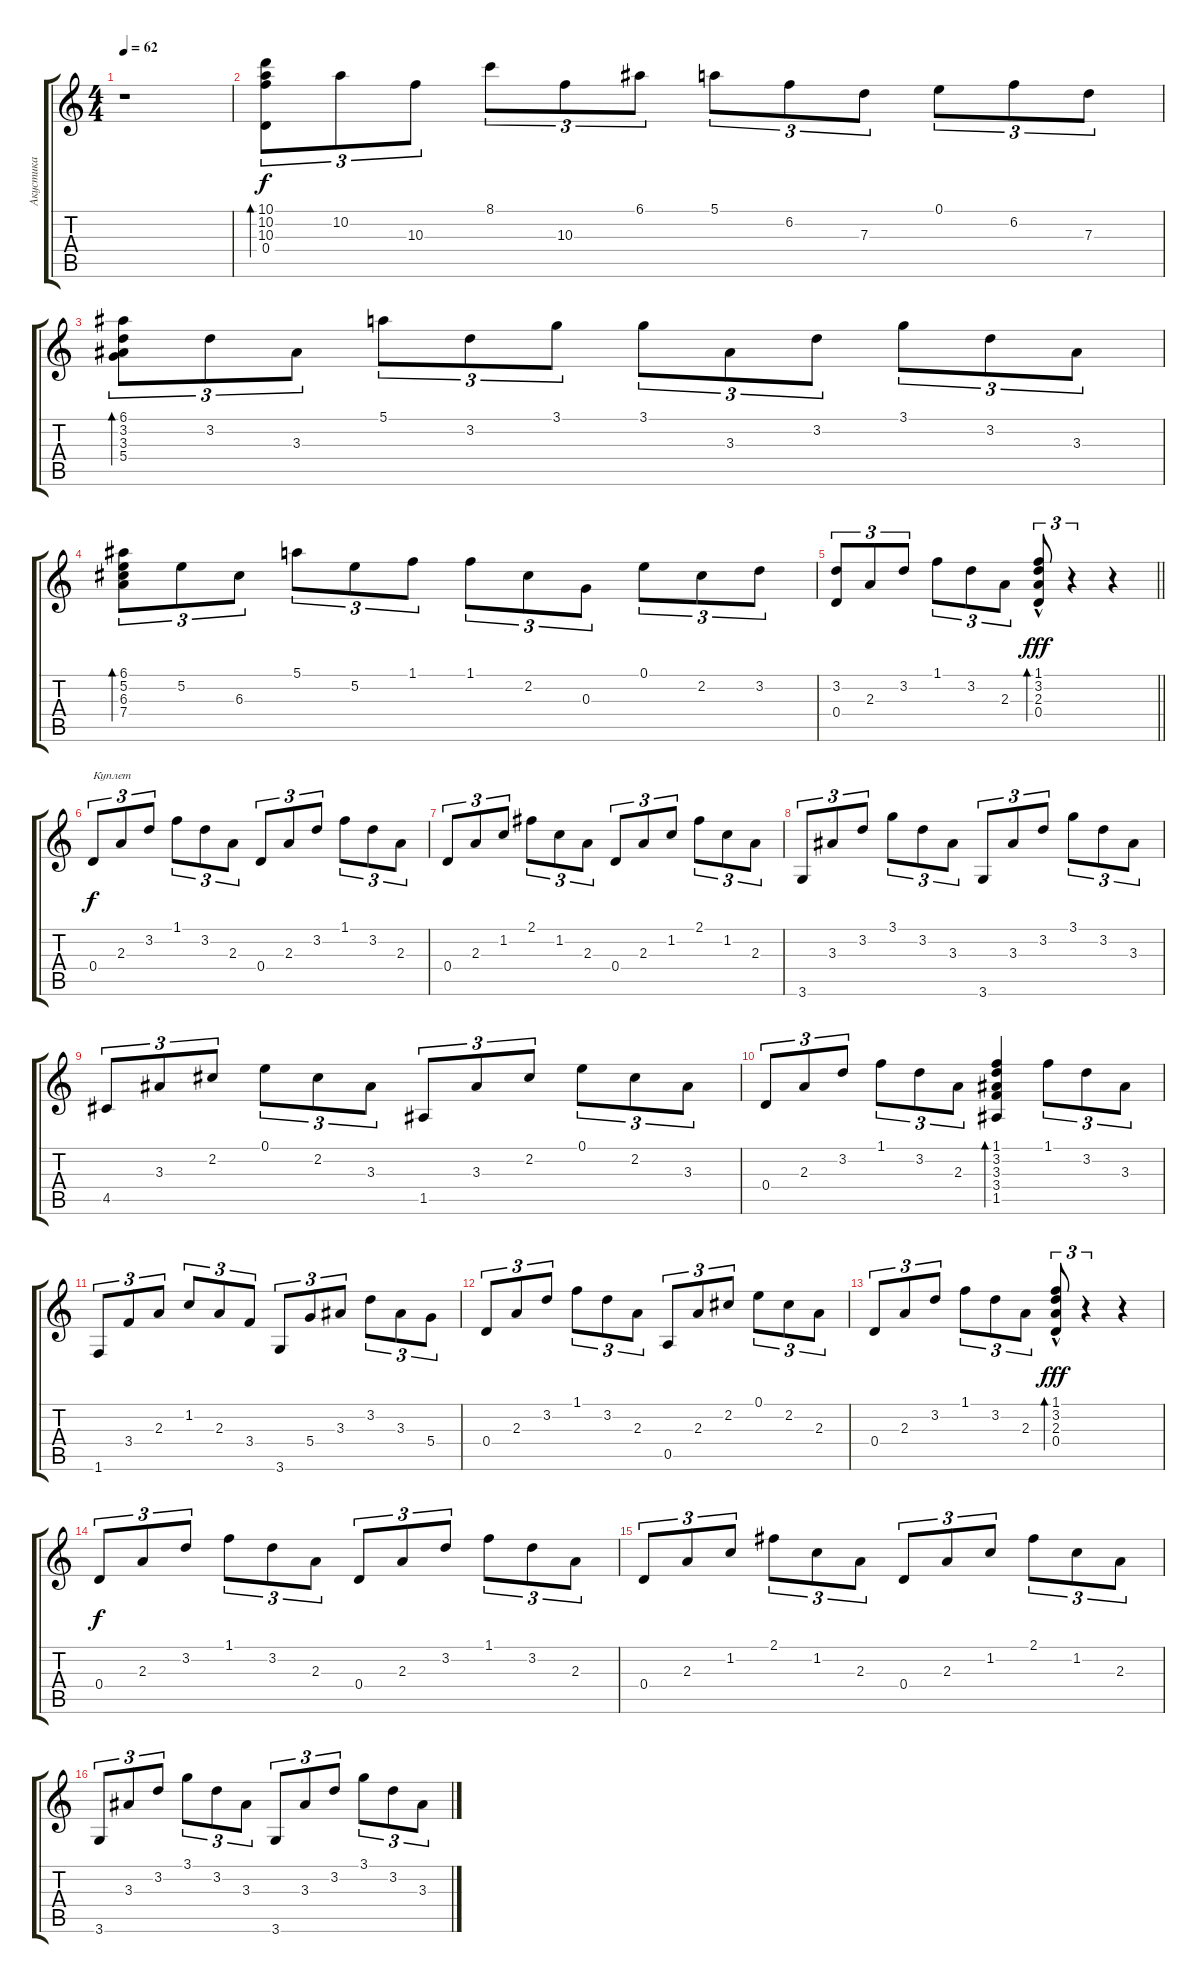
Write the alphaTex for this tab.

\track ("Акустика" "Акустика") {instrument acousticguitarsteel}
\staff {score tabs}
\tuning (E4 B3 G3 D3 A2 E2) {hide}
\ts (4 4)
\tempo 62
\clef g2
\ks c
r.1{dy f instrument acousticguitarsteel} |
(10.1 10.2 10.3 0.4).8{tu (3 2) bd 120} 10.2.8{tu (3 2)} 10.3.8{tu (3 2)} 8.1.8{tu (3 2)} 10.3.8{tu (3 2)} 6.1.8{tu (3 2)} 5.1.8{tu (3 2)} 6.2.8{tu (3 2)} 7.3.8{tu (3 2)} 0.1.8{tu (3 2)} 6.2.8{tu (3 2)} 7.3.8{tu (3 2)} |
(6.1 3.2 3.3 5.4).8{tu (3 2) bd 120} 3.2.8{tu (3 2)} 3.3.8{tu (3 2)} 5.1.8{tu (3 2)} 3.2.8{tu (3 2)} 3.1.8{tu (3 2)} 3.1.8{tu (3 2)} 3.3.8{tu (3 2)} 3.2.8{tu (3 2)} 3.1.8{tu (3 2)} 3.2.8{tu (3 2)} 3.3.8{tu (3 2)} |
(6.1 5.2 6.3 7.4).8{tu (3 2) bd 120} 5.2.8{tu (3 2)} 6.3.8{tu (3 2)} 5.1.8{tu (3 2)} 5.2.8{tu (3 2)} 1.1.8{tu (3 2)} 1.1.8{tu (3 2)} 2.2.8{tu (3 2)} 0.3.8{tu (3 2)} 0.1.8{tu (3 2)} 2.2.8{tu (3 2)} 3.2.8{tu (3 2)} |
\barLineRight lightlight
(3.2 0.4).8{tu (3 2)} 2.3.8{tu (3 2)} 3.2.8{tu (3 2)} 1.1.8{tu (3 2)} 3.2.8{tu (3 2)} 2.3.8{tu (3 2)} (1.1{hac} 3.2{hac} 2.3{hac} 0.4{hac}).8{tu (3 2) bd 240 dy fff} r.4{tu (3 2)} r.4 |
0.4.8{tu (3 2) txt "Куплет" dy f} 2.3.8{tu (3 2)} 3.2.8{tu (3 2)} 1.1.8{tu (3 2)} 3.2.8{tu (3 2)} 2.3.8{tu (3 2)} 0.4.8{tu (3 2)} 2.3.8{tu (3 2)} 3.2.8{tu (3 2)} 1.1.8{tu (3 2)} 3.2.8{tu (3 2)} 2.3.8{tu (3 2)} |
0.4.8{tu (3 2)} 2.3.8{tu (3 2)} 1.2.8{tu (3 2)} 2.1.8{tu (3 2)} 1.2.8{tu (3 2)} 2.3.8{tu (3 2)} 0.4.8{tu (3 2)} 2.3.8{tu (3 2)} 1.2.8{tu (3 2)} 2.1.8{tu (3 2)} 1.2.8{tu (3 2)} 2.3.8{tu (3 2)} |
3.6.8{tu (3 2)} 3.3.8{tu (3 2)} 3.2.8{tu (3 2)} 3.1.8{tu (3 2)} 3.2.8{tu (3 2)} 3.3.8{tu (3 2)} 3.6.8{tu (3 2)} 3.3.8{tu (3 2)} 3.2.8{tu (3 2)} 3.1.8{tu (3 2)} 3.2.8{tu (3 2)} 3.3.8{tu (3 2)} |
4.5.8{tu (3 2)} 3.3.8{tu (3 2)} 2.2.8{tu (3 2)} 0.1.8{tu (3 2)} 2.2.8{tu (3 2)} 3.3.8{tu (3 2)} 1.5.8{tu (3 2)} 3.3.8{tu (3 2)} 2.2.8{tu (3 2)} 0.1.8{tu (3 2)} 2.2.8{tu (3 2)} 3.3.8{tu (3 2)} |
0.4.8{tu (3 2)} 2.3.8{tu (3 2)} 3.2.8{tu (3 2)} 1.1.8{tu (3 2)} 3.2.8{tu (3 2)} 2.3.8{tu (3 2)} (1.1 3.2 3.3 3.4 1.5).4{bd 120} 1.1.8{tu (3 2)} 3.2.8{tu (3 2)} 3.3.8{tu (3 2)} |
1.6.8{tu (3 2)} 3.4.8{tu (3 2)} 2.3.8{tu (3 2)} 1.2.8{tu (3 2)} 2.3.8{tu (3 2)} 3.4.8{tu (3 2)} 3.6.8{tu (3 2)} 5.4.8{tu (3 2)} 3.3.8{tu (3 2)} 3.2.8{tu (3 2)} 3.3.8{tu (3 2)} 5.4.8{tu (3 2)} |
0.4.8{tu (3 2)} 2.3.8{tu (3 2)} 3.2.8{tu (3 2)} 1.1.8{tu (3 2)} 3.2.8{tu (3 2)} 2.3.8{tu (3 2)} 0.5.8{tu (3 2)} 2.3.8{tu (3 2)} 2.2.8{tu (3 2)} 0.1.8{tu (3 2)} 2.2.8{tu (3 2)} 2.3.8{tu (3 2)} |
0.4.8{tu (3 2)} 2.3.8{tu (3 2)} 3.2.8{tu (3 2)} 1.1.8{tu (3 2)} 3.2.8{tu (3 2)} 2.3.8{tu (3 2)} (1.1{hac} 3.2{hac} 2.3{hac} 0.4{hac}).8{tu (3 2) bd 240 dy fff} r.4{tu (3 2)} r.4 |
0.4.8{tu (3 2) dy f} 2.3.8{tu (3 2)} 3.2.8{tu (3 2)} 1.1.8{tu (3 2)} 3.2.8{tu (3 2)} 2.3.8{tu (3 2)} 0.4.8{tu (3 2)} 2.3.8{tu (3 2)} 3.2.8{tu (3 2)} 1.1.8{tu (3 2)} 3.2.8{tu (3 2)} 2.3.8{tu (3 2)} |
0.4.8{tu (3 2)} 2.3.8{tu (3 2)} 1.2.8{tu (3 2)} 2.1.8{tu (3 2)} 1.2.8{tu (3 2)} 2.3.8{tu (3 2)} 0.4.8{tu (3 2)} 2.3.8{tu (3 2)} 1.2.8{tu (3 2)} 2.1.8{tu (3 2)} 1.2.8{tu (3 2)} 2.3.8{tu (3 2)} |
3.6.8{tu (3 2)} 3.3.8{tu (3 2)} 3.2.8{tu (3 2)} 3.1.8{tu (3 2)} 3.2.8{tu (3 2)} 3.3.8{tu (3 2)} 3.6.8{tu (3 2)} 3.3.8{tu (3 2)} 3.2.8{tu (3 2)} 3.1.8{tu (3 2)} 3.2.8{tu (3 2)} 3.3.8{tu (3 2)}
